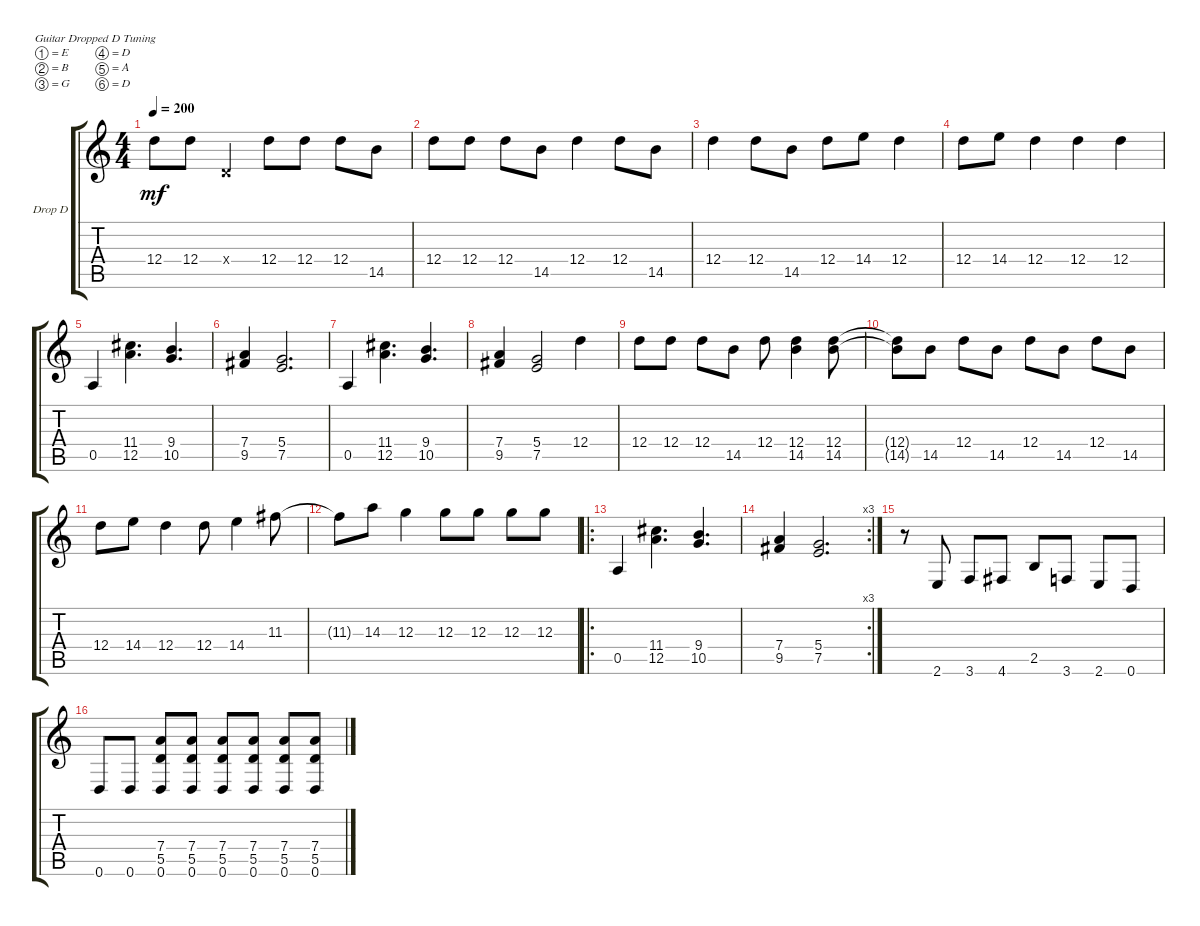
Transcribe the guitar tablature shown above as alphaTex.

\defaultSystemsLayout 4
\bracketExtendMode groupsimilarinstruments
\firstSystemTrackNameOrientation horizontal
\otherSystemsTrackNameOrientation horizontal
\track ("George Kooymans" "Drop D") {instrument distortionguitar}
\staff {score tabs}
\tuning (E4 B3 G3 D3 A2 D2)
\ts (4 4)
\tempo 200
\clef g2
\ks c
12.4.8{dy mf} 12.4.8 0.4{x}.4 12.4.8 12.4.8 12.4.8 14.5.8 |
12.4.8 12.4.8 12.4.8 14.5.8 12.4.4 12.4.8 14.5.8 |
12.4.4 12.4.8 14.5.8 12.4.8 14.4.8 12.4.4 |
12.4.8 14.4.8 12.4.4 12.4.4 12.4.4 |
0.5.4 (12.5 11.4).4{d} (9.4 10.5).4{d} |
(9.5 7.4).4 (7.5 5.4).2{d} |
0.5.4 (12.5 11.4).4{d} (9.4 10.5).4{d} |
(9.5 7.4).4 (7.5 5.4).2 12.4.4 |
12.4.8 12.4.8 12.4.8 14.5.8 12.4.8 (12.4 14.5).4 (12.4 14.5).8 |
(14.5{t} 12.4{t}).8 14.5.8 12.4.8 14.5.8 12.4.8 14.5.8 12.4.8 14.5.8 |
12.4.8 14.4.8 12.4.4 12.4.8 14.4.4 11.3.8 |
11.3{t}.8 14.3.8 12.3.4 12.3.8 12.3.8 12.3.8 12.3.8 |
\ro
0.5.4 (12.5 11.4).4{d} (9.4 10.5).4{d} |
\rc 3
(9.5 7.4).4 (7.5 5.4).2{d} |
r.8 2.6.8 3.6.8 4.6.8 2.5.8 3.6.8 2.6.8 0.6.8 |
0.6.8 0.6.8 (0.6 7.4 5.5).8 (0.6 7.4 5.5).8 (0.6 7.4 5.5).8 (0.6 7.4 5.5).8 (0.6 7.4 5.5).8 (0.6 7.4 5.5).8
